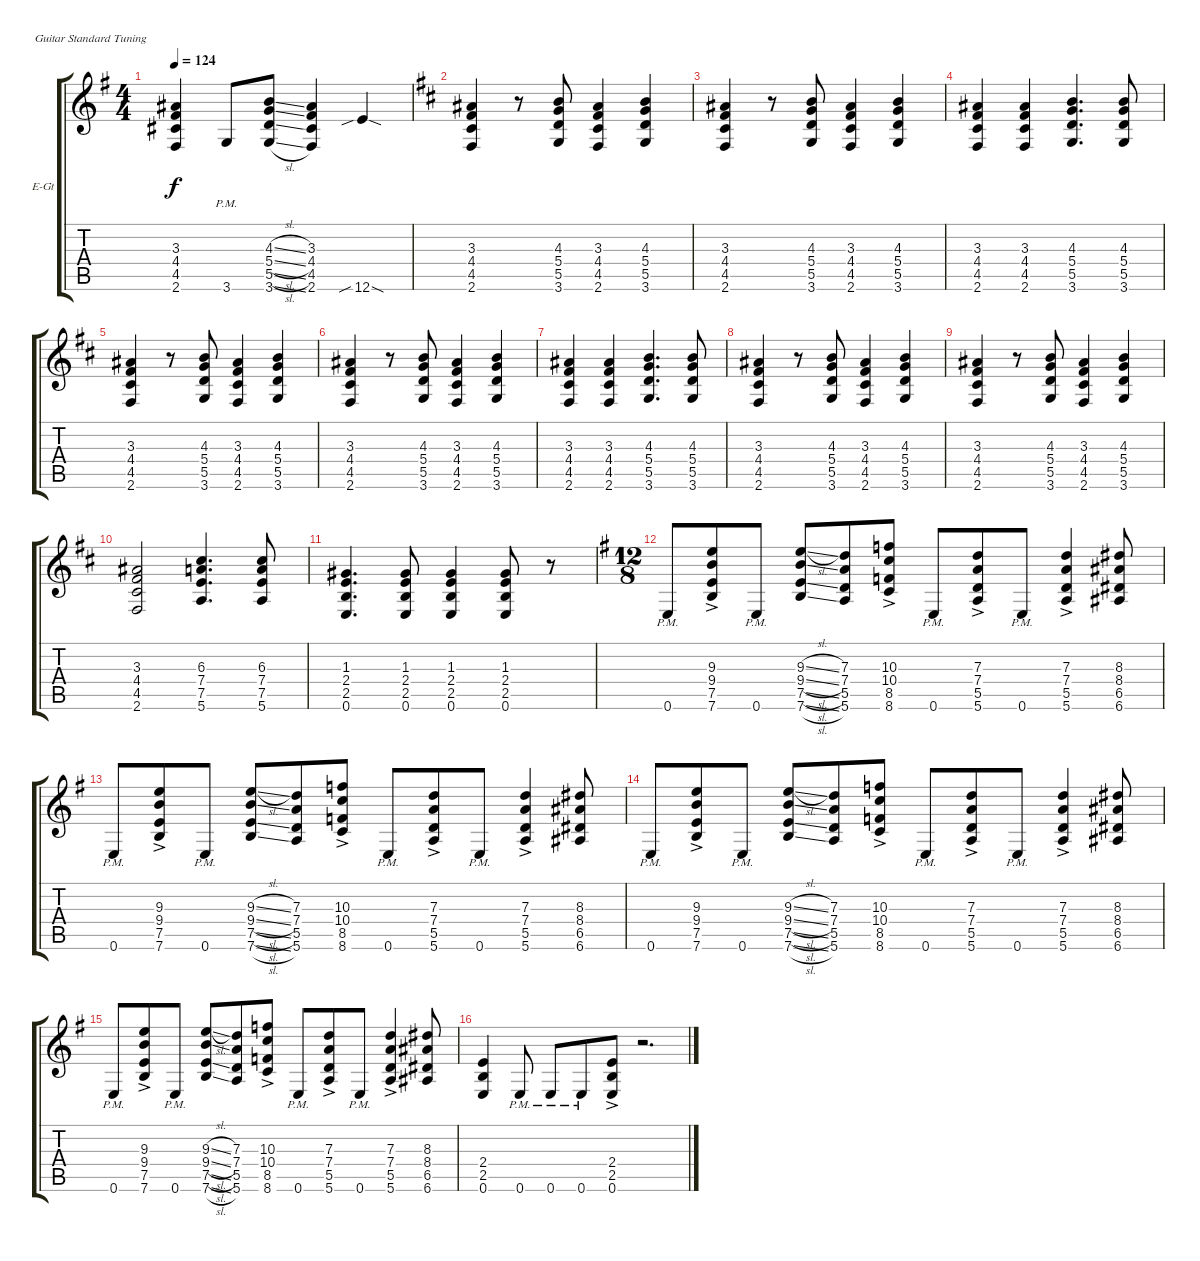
\bracketExtendMode groupsimilarinstruments
\firstSystemTrackNameOrientation horizontal
\otherSystemsTrackNameOrientation horizontal
\track ("1 Guitar" "E-Gt") {instrument distortionguitar}
\staff {score tabs}
\tuning (E4 B3 G3 D3 A2 E2)
\ts (4 4)
\tempo 124
\clef g2
\ks g
(3.3 4.4 4.5 2.6).4{dy f} 3.6{pm}.8 (4.3{sl} 5.4{sl} 5.5{sl} 3.6{sl}).8 (3.3 4.4 4.5 2.6).4 12.6{sib sod}.4 |
\ks d
(3.3 4.4 4.5 2.6).4 r.8 (4.3 5.4 5.5 3.6).8 (3.3 4.4 4.5 2.6).4 (4.3 5.4 5.5 3.6).4 |
(3.3 4.4 4.5 2.6).4 r.8 (4.3 5.4 5.5 3.6).8 (3.3 4.4 4.5 2.6).4 (4.3 5.4 5.5 3.6).4 |
(3.3 4.4 4.5 2.6).4 (3.3 4.4 4.5 2.6).4 (4.3 5.4 5.5 3.6).4{d} (4.3 5.4 5.5 3.6).8 |
(3.3 4.4 4.5 2.6).4 r.8 (4.3 5.4 5.5 3.6).8 (3.3 4.4 4.5 2.6).4 (4.3 5.4 5.5 3.6).4 |
(3.3 4.4 4.5 2.6).4 r.8 (4.3 5.4 5.5 3.6).8 (3.3 4.4 4.5 2.6).4 (4.3 5.4 5.5 3.6).4 |
(3.3 4.4 4.5 2.6).4 (3.3 4.4 4.5 2.6).4 (4.3 5.4 5.5 3.6).4{d} (4.3 5.4 5.5 3.6).8 |
(3.3 4.4 4.5 2.6).4 r.8 (4.3 5.4 5.5 3.6).8 (3.3 4.4 4.5 2.6).4 (4.3 5.4 5.5 3.6).4 |
(3.3 4.4 4.5 2.6).4 r.8 (4.3 5.4 5.5 3.6).8 (3.3 4.4 4.5 2.6).4 (4.3 5.4 5.5 3.6).4 |
(3.3 4.4 4.5 2.6).2 (6.3 7.4 7.5 5.6).4{d} (6.3 7.4 7.5 5.6).8 |
(1.3 2.4 2.5 0.6).4{d} (1.3 2.4 2.5 0.6).8 (1.3 2.4 2.5 0.6).4 (1.3 2.4 2.5 0.6).8 r.8 |
\ts (12 8)
\ks g
0.6{pm}.8 (7.6{ac} 7.5{ac} 9.4{ac} 9.3{ac}).8 0.6{pm}.8 (7.6{sl} 7.5{sl} 9.4{sl} 9.3{sl}).8 (5.6 5.5 7.4 7.3).8 (8.6{ac} 8.5{ac} 10.4{ac} 10.3{ac}).8 0.6{pm}.8 (5.6{ac} 5.5{ac} 7.4{ac} 7.3{ac}).8 0.6{pm}.8 (5.6 5.5 7.4 7.3{ac}).4 (6.6 6.5 8.4 8.3).8 |
0.6{pm}.8 (7.6{ac} 7.5{ac} 9.4{ac} 9.3{ac}).8 0.6{pm}.8 (7.6{sl} 7.5{sl} 9.4{sl} 9.3{sl}).8 (5.6 5.5 7.4 7.3).8 (8.6{ac} 8.5{ac} 10.4{ac} 10.3{ac}).8 0.6{pm}.8 (5.6{ac} 5.5{ac} 7.4{ac} 7.3{ac}).8 0.6{pm}.8 (5.6 5.5 7.4 7.3{ac}).4 (6.6 6.5 8.4 8.3).8 |
0.6{pm}.8 (7.6{ac} 7.5{ac} 9.4{ac} 9.3{ac}).8 0.6{pm}.8 (7.6{sl} 7.5{sl} 9.4{sl} 9.3{sl}).8 (5.6 5.5 7.4 7.3).8 (8.6{ac} 8.5{ac} 10.4{ac} 10.3{ac}).8 0.6{pm}.8 (5.6{ac} 5.5{ac} 7.4{ac} 7.3{ac}).8 0.6{pm}.8 (5.6 5.5 7.4 7.3{ac}).4 (6.6 6.5 8.4 8.3).8 |
0.6{pm}.8 (7.6{ac} 7.5{ac} 9.4{ac} 9.3{ac}).8 0.6{pm}.8 (7.6{sl} 7.5{sl} 9.4{sl} 9.3{sl}).8 (5.6 5.5 7.4 7.3).8 (8.6{ac} 8.5{ac} 10.4{ac} 10.3{ac}).8 0.6{pm}.8 (5.6{ac} 5.5{ac} 7.4{ac} 7.3{ac}).8 0.6{pm}.8 (5.6 5.5 7.4 7.3{ac}).4 (6.6 6.5 8.4 8.3).8 |
(2.4 2.5 0.6).4 0.6{pm}.8 0.6{pm}.8 0.6{pm}.8 (2.4{ac} 2.5{ac} 0.6{ac}).8 r.2{d}
